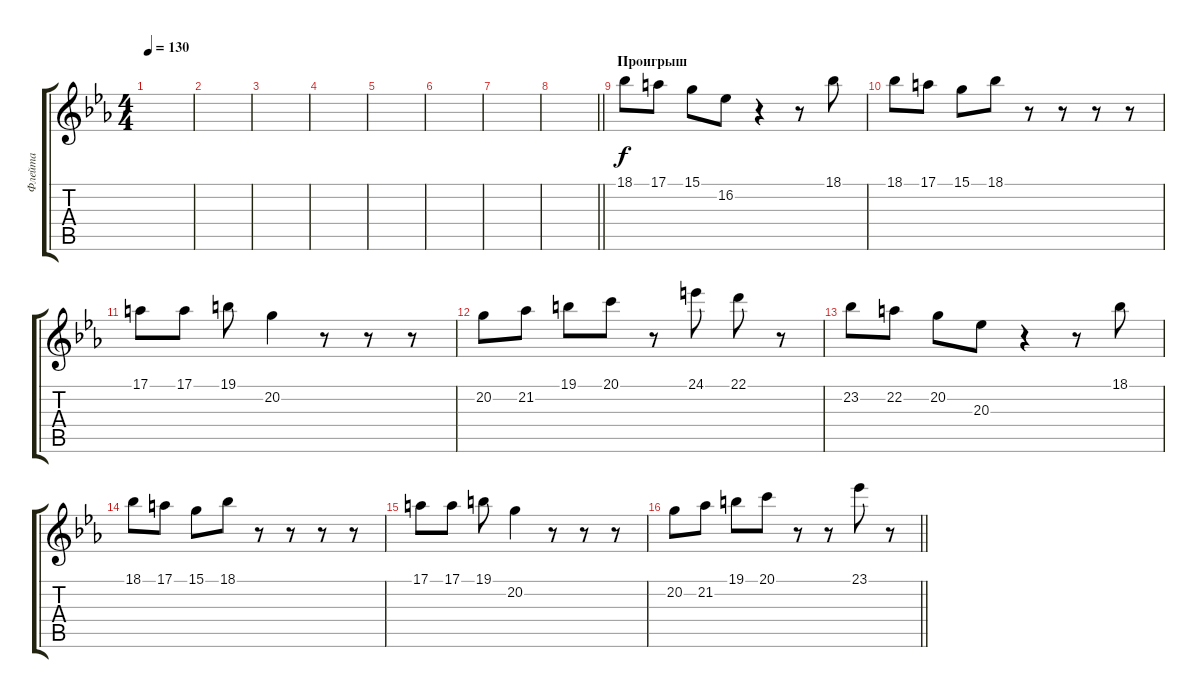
\track ("Флейта" "Флейта") {instrument piccolo}
\staff {score tabs}
\tuning (E4 B3 G3 D3 A2 E2) {hide}
\ts (4 4)
\tempo 130
\clef g2
\ks cminor
|
|
|
|
|
|
|
\barLineRight lightlight
|
\section ("" "Проигрыш")
18.1.8 17.1.8 15.1.8 16.2.8 r.4 r.8 18.1.8 |
18.1.8 17.1.8 15.1.8 18.1.8 r.8 r.8 r.8 r.8 |
17.1.8 17.1.8 19.1.8 20.2.4 r.8 r.8 r.8 |
20.2.8 21.2.8 19.1.8 20.1.8 r.8 24.1.8 22.1.8 r.8 |
23.2.8 22.2.8 20.2.8 20.3.8 r.4 r.8 18.1.8 |
18.1.8 17.1.8 15.1.8 18.1.8 r.8 r.8 r.8 r.8 |
17.1.8 17.1.8 19.1.8 20.2.4 r.8 r.8 r.8 |
\barLineRight lightlight
20.2.8 21.2.8 19.1.8 20.1.8 r.8 r.8 23.1.8 r.8
